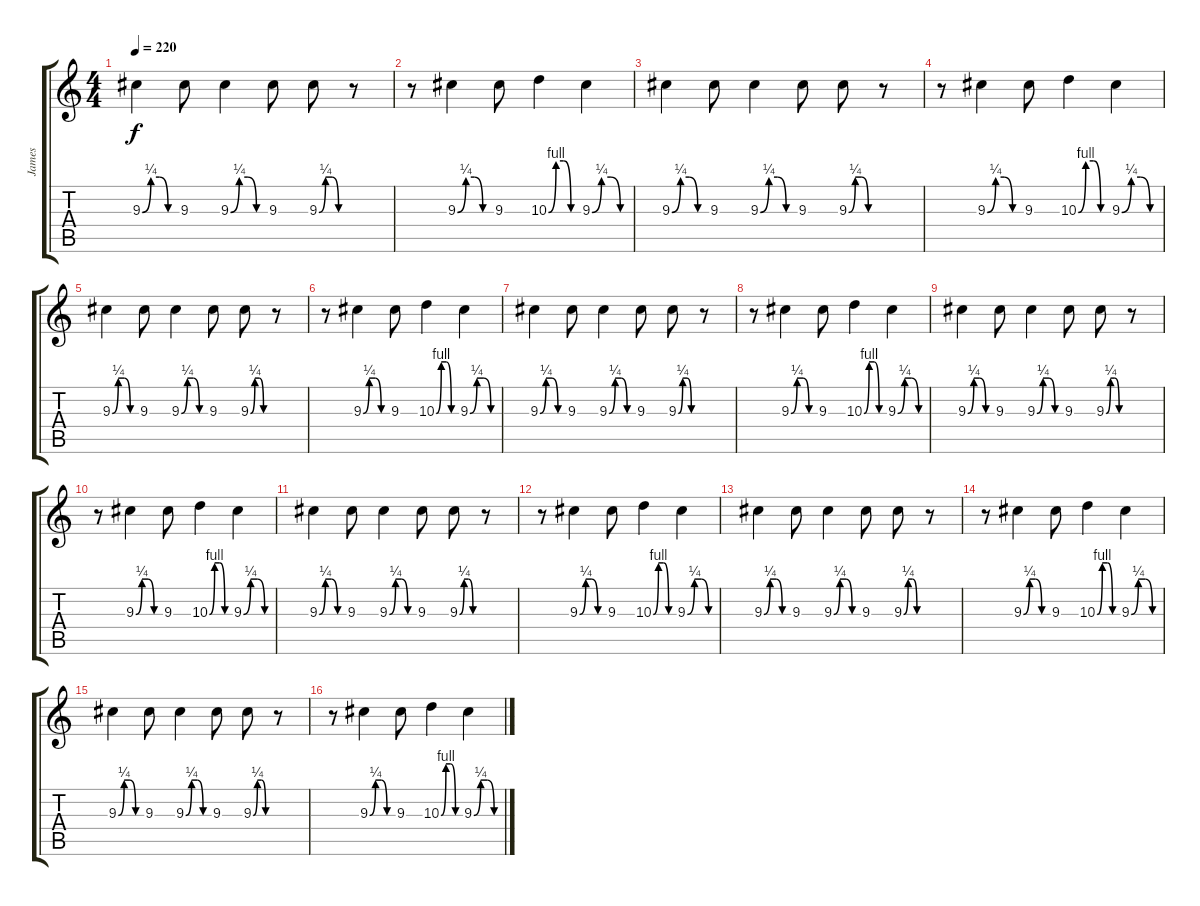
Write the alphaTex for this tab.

\track ("James " "James ") {instrument distortionguitar}
\staff {score tabs}
\tuning (Db4 Ab3 E3 B2 Gb2 B1) {hide}
\ts (4 4)
\tempo 220
\clef g2
\ks c
9.3{be (custom 0 0 15 1 30 1 45 0 60 0)}.4{dy f} 9.3.8 9.3{be (custom 0 0 15 1 30 1 45 0 60 0)}.4 9.3.8 9.3{be (custom 0 0 15 1 30 1 45 0 60 0)}.8 r.8 |
r.8 9.3{be (custom 0 0 15 1 30 1 45 0 60 0)}.4 9.3.8 10.3{be (custom 0 0 15 4 30 4 45 0 60 0)}.4 9.3{be (custom 0 0 15 1 30 1 45 0 60 0)}.4 |
9.3{be (custom 0 0 15 1 30 1 45 0 60 0)}.4 9.3.8 9.3{be (custom 0 0 15 1 30 1 45 0 60 0)}.4 9.3.8 9.3{be (custom 0 0 15 1 30 1 45 0 60 0)}.8 r.8 |
r.8 9.3{be (custom 0 0 15 1 30 1 45 0 60 0)}.4 9.3.8 10.3{be (custom 0 0 15 4 30 4 45 0 60 0)}.4 9.3{be (custom 0 0 15 1 30 1 45 0 60 0)}.4 |
9.3{be (custom 0 0 15 1 30 1 45 0 60 0)}.4 9.3.8 9.3{be (custom 0 0 15 1 30 1 45 0 60 0)}.4 9.3.8 9.3{be (custom 0 0 15 1 30 1 45 0 60 0)}.8 r.8 |
r.8 9.3{be (custom 0 0 15 1 30 1 45 0 60 0)}.4 9.3.8 10.3{be (custom 0 0 15 4 30 4 45 0 60 0)}.4 9.3{be (custom 0 0 15 1 30 1 45 0 60 0)}.4 |
9.3{be (custom 0 0 15 1 30 1 45 0 60 0)}.4 9.3.8 9.3{be (custom 0 0 15 1 30 1 45 0 60 0)}.4 9.3.8 9.3{be (custom 0 0 15 1 30 1 45 0 60 0)}.8 r.8 |
r.8 9.3{be (custom 0 0 15 1 30 1 45 0 60 0)}.4 9.3.8 10.3{be (custom 0 0 15 4 30 4 45 0 60 0)}.4 9.3{be (custom 0 0 15 1 30 1 45 0 60 0)}.4 |
9.3{be (custom 0 0 15 1 30 1 45 0 60 0)}.4 9.3.8 9.3{be (custom 0 0 15 1 30 1 45 0 60 0)}.4 9.3.8 9.3{be (custom 0 0 15 1 30 1 45 0 60 0)}.8 r.8 |
r.8 9.3{be (custom 0 0 15 1 30 1 45 0 60 0)}.4 9.3.8 10.3{be (custom 0 0 15 4 30 4 45 0 60 0)}.4 9.3{be (custom 0 0 15 1 30 1 45 0 60 0)}.4 |
9.3{be (custom 0 0 15 1 30 1 45 0 60 0)}.4 9.3.8 9.3{be (custom 0 0 15 1 30 1 45 0 60 0)}.4 9.3.8 9.3{be (custom 0 0 15 1 30 1 45 0 60 0)}.8 r.8 |
r.8 9.3{be (custom 0 0 15 1 30 1 45 0 60 0)}.4 9.3.8 10.3{be (custom 0 0 15 4 30 4 45 0 60 0)}.4 9.3{be (custom 0 0 15 1 30 1 45 0 60 0)}.4 |
9.3{be (custom 0 0 15 1 30 1 45 0 60 0)}.4 9.3.8 9.3{be (custom 0 0 15 1 30 1 45 0 60 0)}.4 9.3.8 9.3{be (custom 0 0 15 1 30 1 45 0 60 0)}.8 r.8 |
r.8 9.3{be (custom 0 0 15 1 30 1 45 0 60 0)}.4 9.3.8 10.3{be (custom 0 0 15 4 30 4 45 0 60 0)}.4 9.3{be (custom 0 0 15 1 30 1 45 0 60 0)}.4 |
9.3{be (custom 0 0 15 1 30 1 45 0 60 0)}.4 9.3.8 9.3{be (custom 0 0 15 1 30 1 45 0 60 0)}.4 9.3.8 9.3{be (custom 0 0 15 1 30 1 45 0 60 0)}.8 r.8 |
r.8 9.3{be (custom 0 0 15 1 30 1 45 0 60 0)}.4 9.3.8 10.3{be (custom 0 0 15 4 30 4 45 0 60 0)}.4 9.3{be (custom 0 0 15 1 30 1 45 0 60 0)}.4
